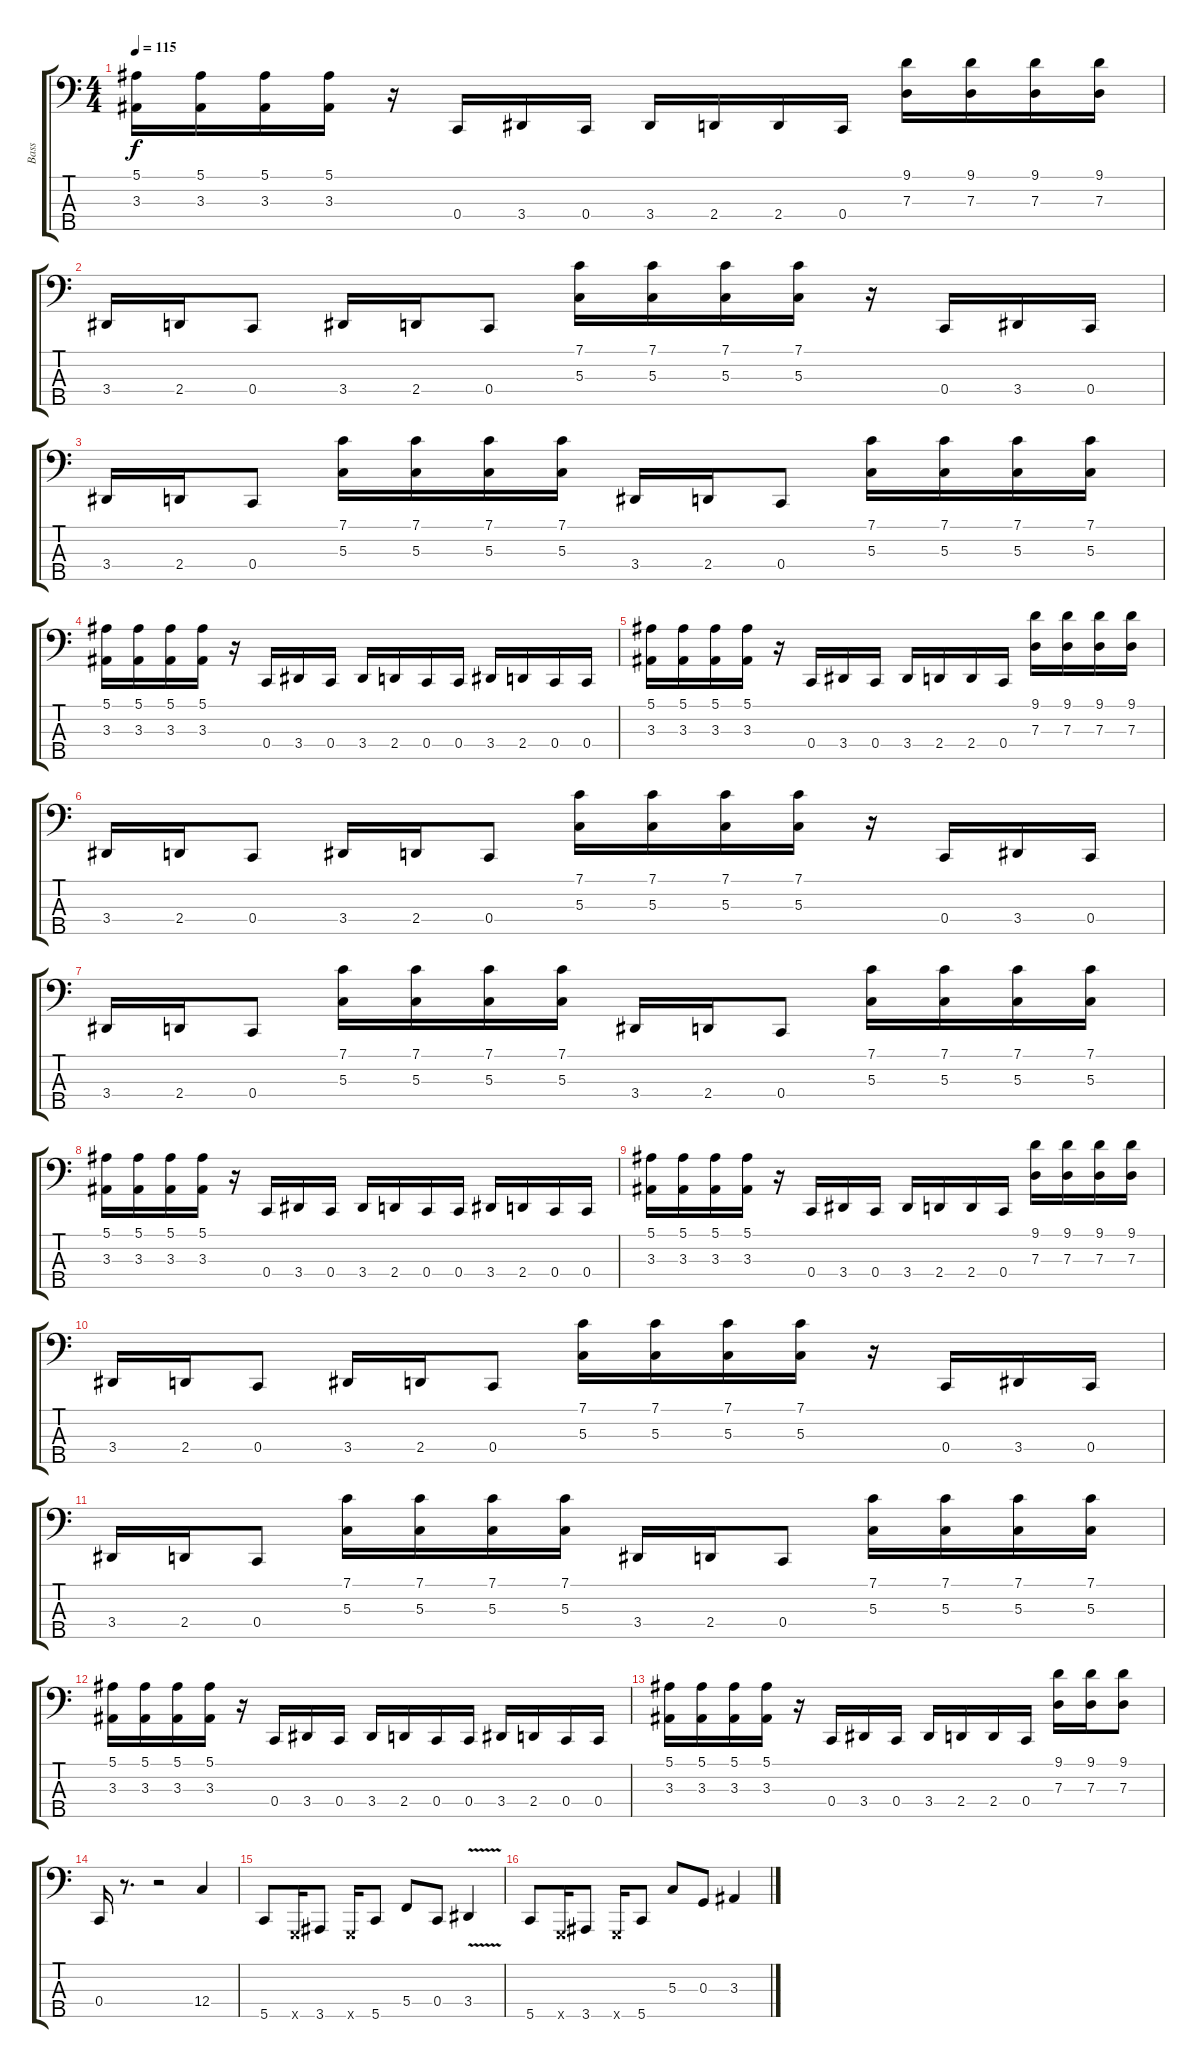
\track ("Bass" "Bass") {instrument electricbassfinger}
\staff {score tabs}
\tuning (F2 C2 G1 C1 G0) {hide}
\ts (4 4)
\tempo 115
\clef f4
\ks c
(5.1 3.3).16{dy f instrument slapbass1} (5.1 3.3).16 (5.1 3.3).16 (5.1 3.3).16 r.16{instrument electricbassfinger} 0.4.16 3.4.16 0.4.16 3.4.16 2.4.16 2.4.16 0.4.16 (9.1 7.3).16{instrument slapbass1} (9.1 7.3).16 (9.1 7.3).16 (9.1 7.3).16 |
3.4.16{instrument electricbassfinger} 2.4.16 0.4.8 3.4.16 2.4.16 0.4.8 (7.1 5.3).16{instrument slapbass1} (7.1 5.3).16 (7.1 5.3).16 (7.1 5.3).16 r.16{instrument electricbassfinger} 0.4.16 3.4.16 0.4.16 |
3.4.16 2.4.16 0.4.8 (7.1 5.3).16{instrument slapbass1} (7.1 5.3).16 (7.1 5.3).16 (7.1 5.3).16 3.4.16{instrument electricbassfinger} 2.4.16 0.4.8 (7.1 5.3).16{instrument slapbass1} (7.1 5.3).16 (7.1 5.3).16 (7.1 5.3).16 |
(5.1 3.3).16 (5.1 3.3).16 (5.1 3.3).16 (5.1 3.3).16 r.16{instrument electricbassfinger} 0.4.16 3.4.16 0.4.16 3.4.16 2.4.16 0.4.16 0.4.16 3.4.16 2.4.16 0.4.16 0.4.16 |
(5.1 3.3).16{instrument slapbass1} (5.1 3.3).16 (5.1 3.3).16 (5.1 3.3).16 r.16{instrument electricbassfinger} 0.4.16 3.4.16 0.4.16 3.4.16 2.4.16 2.4.16 0.4.16 (9.1 7.3).16{instrument slapbass1} (9.1 7.3).16 (9.1 7.3).16 (9.1 7.3).16 |
3.4.16{instrument electricbassfinger} 2.4.16 0.4.8 3.4.16 2.4.16 0.4.8 (7.1 5.3).16{instrument slapbass1} (7.1 5.3).16 (7.1 5.3).16 (7.1 5.3).16 r.16{instrument electricbassfinger} 0.4.16 3.4.16 0.4.16 |
3.4.16 2.4.16 0.4.8 (7.1 5.3).16{instrument slapbass1} (7.1 5.3).16 (7.1 5.3).16 (7.1 5.3).16 3.4.16{instrument electricbassfinger} 2.4.16 0.4.8 (7.1 5.3).16{instrument slapbass1} (7.1 5.3).16 (7.1 5.3).16 (7.1 5.3).16 |
(5.1 3.3).16 (5.1 3.3).16 (5.1 3.3).16 (5.1 3.3).16 r.16{instrument electricbassfinger} 0.4.16 3.4.16 0.4.16 3.4.16 2.4.16 0.4.16 0.4.16 3.4.16 2.4.16 0.4.16 0.4.16 |
(5.1 3.3).16{instrument slapbass1} (5.1 3.3).16 (5.1 3.3).16 (5.1 3.3).16 r.16{instrument electricbassfinger} 0.4.16 3.4.16 0.4.16 3.4.16 2.4.16 2.4.16 0.4.16 (9.1 7.3).16{instrument slapbass1} (9.1 7.3).16 (9.1 7.3).16 (9.1 7.3).16 |
3.4.16{instrument electricbassfinger} 2.4.16 0.4.8 3.4.16 2.4.16 0.4.8 (7.1 5.3).16{instrument slapbass1} (7.1 5.3).16 (7.1 5.3).16 (7.1 5.3).16 r.16{instrument electricbassfinger} 0.4.16 3.4.16 0.4.16 |
3.4.16 2.4.16 0.4.8 (7.1 5.3).16{instrument slapbass1} (7.1 5.3).16 (7.1 5.3).16 (7.1 5.3).16 3.4.16{instrument electricbassfinger} 2.4.16 0.4.8 (7.1 5.3).16{instrument slapbass1} (7.1 5.3).16 (7.1 5.3).16 (7.1 5.3).16 |
(5.1 3.3).16 (5.1 3.3).16 (5.1 3.3).16 (5.1 3.3).16 r.16{instrument electricbassfinger} 0.4.16 3.4.16 0.4.16 3.4.16 2.4.16 0.4.16 0.4.16 3.4.16 2.4.16 0.4.16 0.4.16 |
(5.1 3.3).16{instrument slapbass1} (5.1 3.3).16 (5.1 3.3).16 (5.1 3.3).16 r.16{instrument electricbassfinger} 0.4.16 3.4.16 0.4.16 3.4.16 2.4.16 2.4.16 0.4.16 (9.1 7.3).16{instrument slapbass1} (9.1 7.3).16 (9.1 7.3).8 |
0.4.16{instrument electricbassfinger} r.8{d} r.2 12.4.4 |
5.5.8 0.5{x}.16 3.5.8 0.5{x}.16 5.5.8 5.4.8 0.4.8 3.4{v}.4 |
5.5.8 0.5{x}.16 3.5.8 0.5{x}.16 5.5.8 5.3.8 0.3.8 3.3.4
